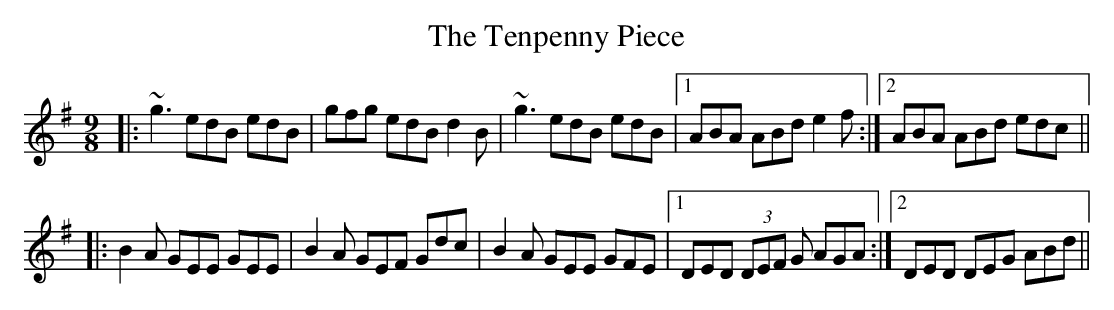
X:1
T: The Tenpenny Piece
M: 9/8
L: 1/8
K: Gmaj
|:~g3 edB edB|gfg edB d2B|~g3 edB edB|1 ABA ABd e2f:|2 ABA ABd edc||
|:B2A GEE GEE|B2A GEF Gdc|B2A GEE GFE|1 DED (3DEF G AGA:|2 DED DEG ABd||
